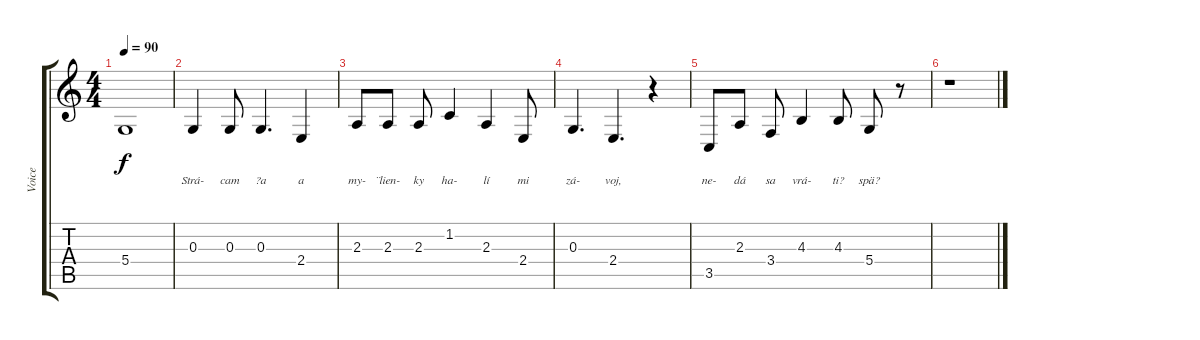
\track ("Voice" "Voice") {instrument acousticgrandpiano}
\staff {score tabs}
\tuning (E4 B3 G3 D3 A2 E2) {hide}
\ts (4 4)
\tempo 90
\clef g2
\ks c
5.4.1{lyrics (0 "") lyrics (1 "") lyrics (2 "") lyrics (3 "") lyrics (4 "") dy f} |
0.3.4{lyrics (0 "Strá-") lyrics (1 "") lyrics (2 "") lyrics (3 "") lyrics (4 "")} 0.3.8{lyrics (0 "cam") lyrics (1 "") lyrics (2 "") lyrics (3 "") lyrics (4 "")} 0.3.4{d lyrics (0 "?a") lyrics (1 "") lyrics (2 "") lyrics (3 "") lyrics (4 "")} 2.4.4{lyrics (0 "a") lyrics (1 "") lyrics (2 "") lyrics (3 "") lyrics (4 "")} |
2.3.8{lyrics (0 "my-") lyrics (1 "") lyrics (2 "") lyrics (3 "") lyrics (4 "")} 2.3.8{lyrics (0 "¨lien-") lyrics (1 "") lyrics (2 "") lyrics (3 "") lyrics (4 "")} 2.3.8{lyrics (0 "ky") lyrics (1 "") lyrics (2 "") lyrics (3 "") lyrics (4 "")} 1.2.4{lyrics (0 "ha-") lyrics (1 "") lyrics (2 "") lyrics (3 "") lyrics (4 "")} 2.3.4{lyrics (0 "lí­") lyrics (1 "") lyrics (2 "") lyrics (3 "") lyrics (4 "")} 2.4.8{lyrics (0 "mi") lyrics (1 "") lyrics (2 "") lyrics (3 "") lyrics (4 "")} |
0.3.4{d lyrics (0 "zá-") lyrics (1 "") lyrics (2 "") lyrics (3 "") lyrics (4 "")} 2.4.4{d lyrics (0 "voj,") lyrics (1 "") lyrics (2 "") lyrics (3 "") lyrics (4 "")} r.4 |
3.5.8{lyrics (0 "ne-") lyrics (1 "") lyrics (2 "") lyrics (3 "") lyrics (4 "")} 2.3.8{lyrics (0 "dá") lyrics (1 "") lyrics (2 "") lyrics (3 "") lyrics (4 "")} 3.4.8{lyrics (0 "sa") lyrics (1 "") lyrics (2 "") lyrics (3 "") lyrics (4 "")} 4.3.4{lyrics (0 "vrá-") lyrics (1 "") lyrics (2 "") lyrics (3 "") lyrics (4 "")} 4.3.8{lyrics (0 "ti?") lyrics (1 "") lyrics (2 "") lyrics (3 "") lyrics (4 "")} 5.4.8{lyrics (0 "spä?") lyrics (1 "") lyrics (2 "") lyrics (3 "") lyrics (4 "")} r.8 |
r.1
